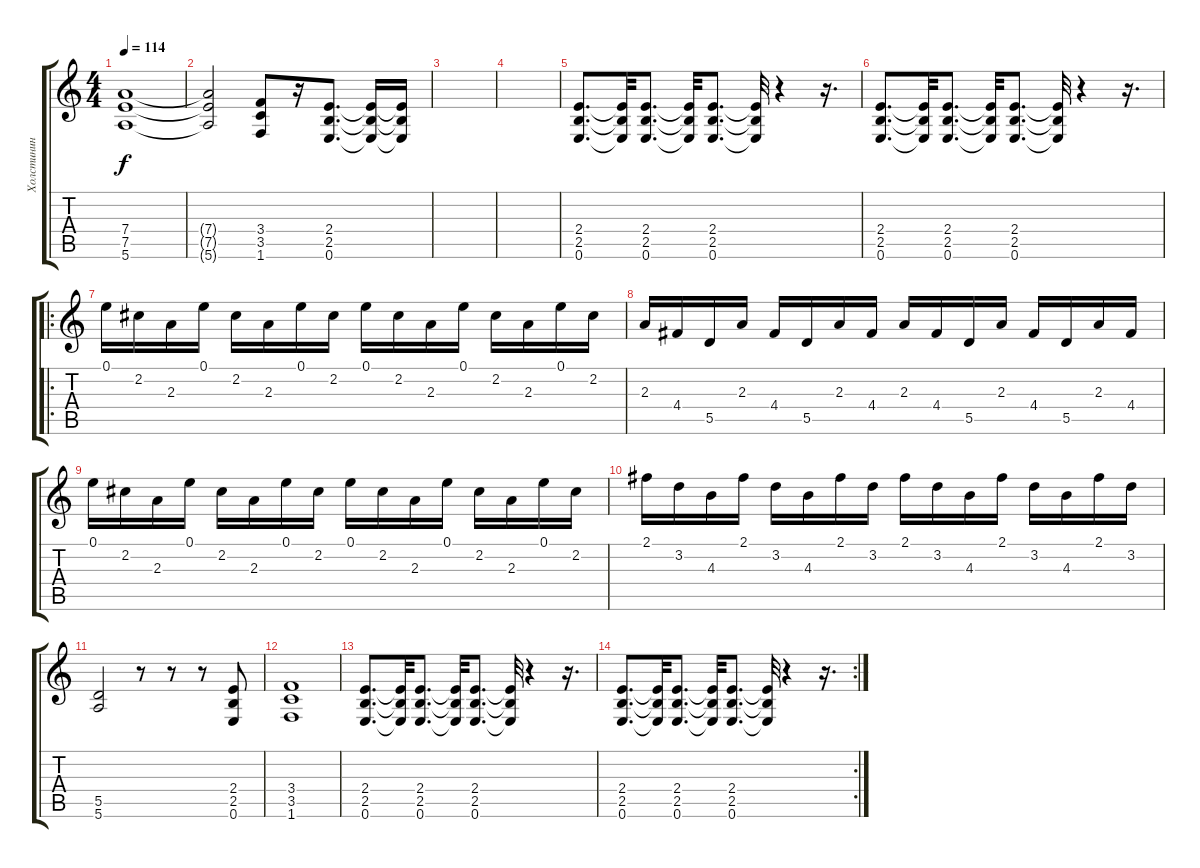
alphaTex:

\track ("Холстинин" "Холстинин") {instrument distortionguitar}
\staff {score tabs}
\tuning (E4 B3 G3 D3 A2 E2) {hide}
\ts (4 4)
\tempo 114
\clef g2
\ks c
(7.4 7.5 5.6).1{dy f} |
(7.4{t} 7.5{t} 5.6{t}).2 (3.4 3.5 1.6).8 r.16 (2.4 2.5 0.6).8{d} (2.4{t} 2.5{t} 0.6{t}).16 (2.4{t} 2.5{t} 0.6{t}).16 |
|
|
(2.4 2.5 0.6).8{d} (2.4{t} 2.5{t} 0.6{t}).32 (2.4 2.5 0.6).8{d} (2.4{t} 2.5{t} 0.6{t}).32 (2.4 2.5 0.6).8{d} (2.4{t} 2.5{t} 0.6{t}).32 r.4 r.16{d} |
(2.4 2.5 0.6).8{d} (2.4{t} 2.5{t} 0.6{t}).32 (2.4 2.5 0.6).8{d} (2.4{t} 2.5{t} 0.6{t}).32 (2.4 2.5 0.6).8{d} (2.4{t} 2.5{t} 0.6{t}).32 r.4 r.16{d} |
\ro
0.1.16 2.2.16 2.3.16 0.1.16 2.2.16 2.3.16 0.1.16 2.2.16 0.1.16 2.2.16 2.3.16 0.1.16 2.2.16 2.3.16 0.1.16 2.2.16 |
2.3.16 4.4.16 5.5.16 2.3.16 4.4.16 5.5.16 2.3.16 4.4.16 2.3.16 4.4.16 5.5.16 2.3.16 4.4.16 5.5.16 2.3.16 4.4.16 |
0.1.16 2.2.16 2.3.16 0.1.16 2.2.16 2.3.16 0.1.16 2.2.16 0.1.16 2.2.16 2.3.16 0.1.16 2.2.16 2.3.16 0.1.16 2.2.16 |
2.1.16 3.2.16 4.3.16 2.1.16 3.2.16 4.3.16 2.1.16 3.2.16 2.1.16 3.2.16 4.3.16 2.1.16 3.2.16 4.3.16 2.1.16 3.2.16 |
(5.5 5.6).2 r.8 r.8 r.8 (2.4 2.5 0.6).8 |
(3.4 3.5 1.6).1 |
(2.4 2.5 0.6).8{d} (2.4{t} 2.5{t} 0.6{t}).32 (2.4 2.5 0.6).8{d} (2.4{t} 2.5{t} 0.6{t}).32 (2.4 2.5 0.6).8{d} (2.4{t} 2.5{t} 0.6{t}).32 r.4 r.16{d} |
\rc 2
(2.4 2.5 0.6).8{d} (2.4{t} 2.5{t} 0.6{t}).32 (2.4 2.5 0.6).8{d} (2.4{t} 2.5{t} 0.6{t}).32 (2.4 2.5 0.6).8{d} (2.4{t} 2.5{t} 0.6{t}).32 r.4 r.16{d}
